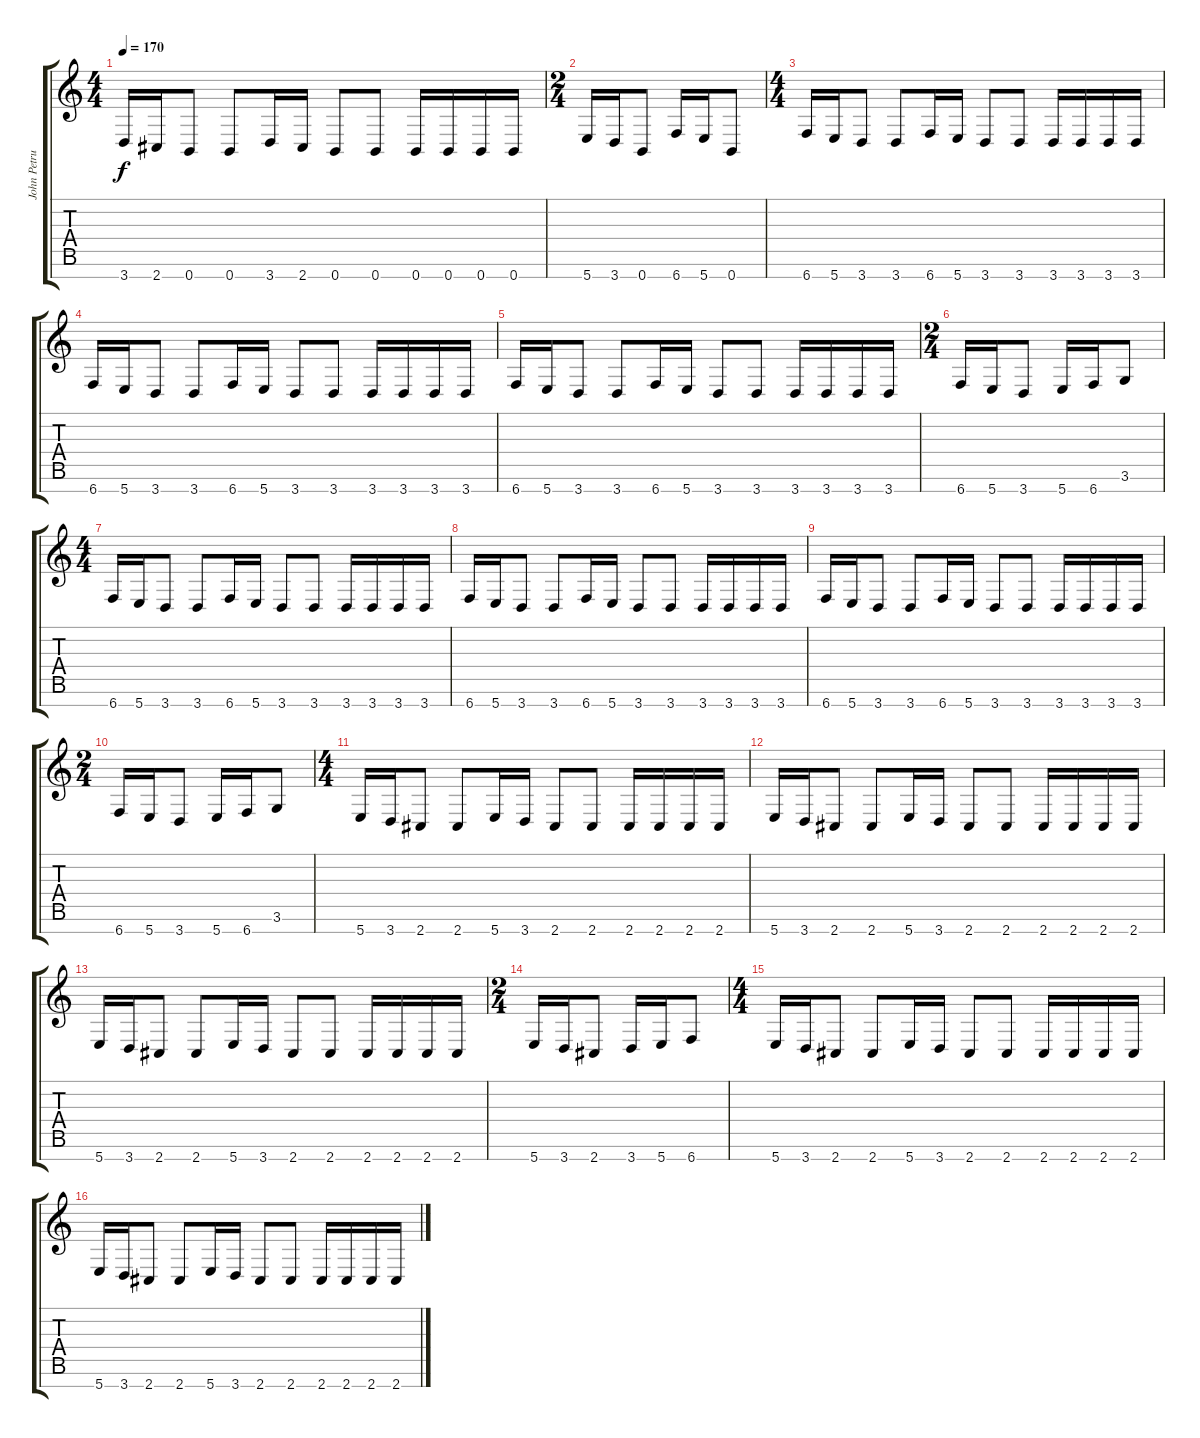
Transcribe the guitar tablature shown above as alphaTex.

\track ("John Petrucci" "John Petru") {instrument distortionguitar}
\staff {score tabs}
\tuning (E4 B3 G3 D3 A2 E2 B1) {hide}
\ts (4 4)
\tempo 170
\clef g2
\ks c
3.7.16{dy f} 2.7.16 0.7.8 0.7.8 3.7.16 2.7.16 0.7.8 0.7.8 0.7.16 0.7.16 0.7.16 0.7.16 |
\ts (2 4)
5.7.16 3.7.16 0.7.8 6.7.16 5.7.16 0.7.8 |
\ts (4 4)
6.7.16 5.7.16 3.7.8 3.7.8 6.7.16 5.7.16 3.7.8 3.7.8 3.7.16 3.7.16 3.7.16 3.7.16 |
6.7.16 5.7.16 3.7.8 3.7.8 6.7.16 5.7.16 3.7.8 3.7.8 3.7.16 3.7.16 3.7.16 3.7.16 |
6.7.16 5.7.16 3.7.8 3.7.8 6.7.16 5.7.16 3.7.8 3.7.8 3.7.16 3.7.16 3.7.16 3.7.16 |
\ts (2 4)
6.7.16 5.7.16 3.7.8 5.7.16 6.7.16 3.6.8 |
\ts (4 4)
6.7.16 5.7.16 3.7.8 3.7.8 6.7.16 5.7.16 3.7.8 3.7.8 3.7.16 3.7.16 3.7.16 3.7.16 |
6.7.16 5.7.16 3.7.8 3.7.8 6.7.16 5.7.16 3.7.8 3.7.8 3.7.16 3.7.16 3.7.16 3.7.16 |
6.7.16 5.7.16 3.7.8 3.7.8 6.7.16 5.7.16 3.7.8 3.7.8 3.7.16 3.7.16 3.7.16 3.7.16 |
\ts (2 4)
6.7.16 5.7.16 3.7.8 5.7.16 6.7.16 3.6.8 |
\ts (4 4)
5.7.16 3.7.16 2.7.8 2.7.8 5.7.16 3.7.16 2.7.8 2.7.8 2.7.16 2.7.16 2.7.16 2.7.16 |
5.7.16 3.7.16 2.7.8 2.7.8 5.7.16 3.7.16 2.7.8 2.7.8 2.7.16 2.7.16 2.7.16 2.7.16 |
5.7.16 3.7.16 2.7.8 2.7.8 5.7.16 3.7.16 2.7.8 2.7.8 2.7.16 2.7.16 2.7.16 2.7.16 |
\ts (2 4)
5.7.16 3.7.16 2.7.8 3.7.16 5.7.16 6.7.8 |
\ts (4 4)
5.7.16 3.7.16 2.7.8 2.7.8 5.7.16 3.7.16 2.7.8 2.7.8 2.7.16 2.7.16 2.7.16 2.7.16 |
5.7.16 3.7.16 2.7.8 2.7.8 5.7.16 3.7.16 2.7.8 2.7.8 2.7.16 2.7.16 2.7.16 2.7.16
